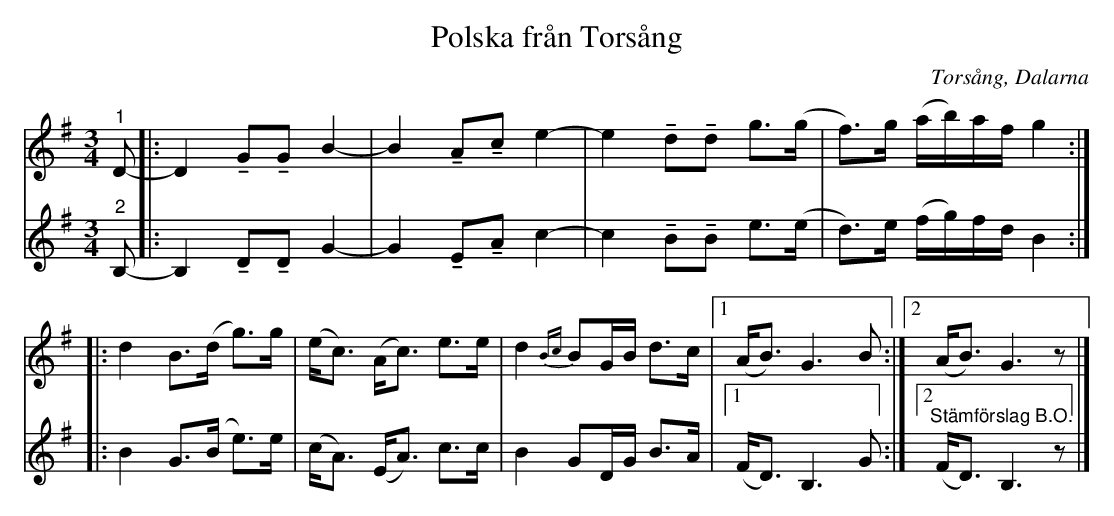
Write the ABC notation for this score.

X:1
T:Polska från Torsång
O:Torsång, Dalarna
L:1/8
M:3/4
U:t=tenuto
K:G
V:1
"^1" D- |: D2 tGtG B2- | B2 tAtc e2- | e2 tdtd g>(g | f>)g (a/b/)a/f/ g2 ::
d2 B>(d g>)g | (e<c) (A<c) e>e | d2{Bc} BG/B/ d>c |1 (A<B) G3 B :|2 (A<B) G3 z |]
V:2
"^2" B,- |: B,2 tDtD G2- | G2 tEtA c2- | c2 tBtB e>(e | d>)e (f/g/)f/d/ B2 ::
B2 G>(B e>)e | (c<A) (E<A) c>c | B2 GD/G/ B>A |1 (F<D) B,3 G :|2 "^Stämförslag B.O." (F<D) B,3 z |]
